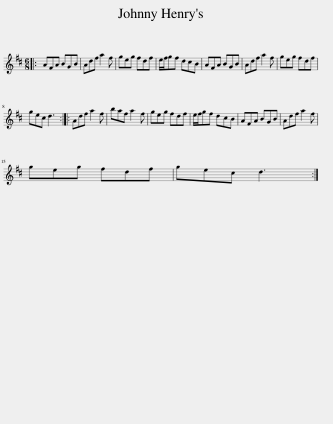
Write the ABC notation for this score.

X:1
L:1/8
M:6/8
I:linebreak $
K:D
V:1 treble
V:1
|: AFA BGB | Adf a2 f | geg fdf | e/f/gf dcB | AFA BGB | %5
 Adf a2 f | geg fdf |$ gec d3 :: Adf a2 f | baf a2 f | %10
 geg fdf | e/f/gf dcB | AFA BGB | Adf a2 f |$ geg fdf | %15
 gec d3 :| %16
